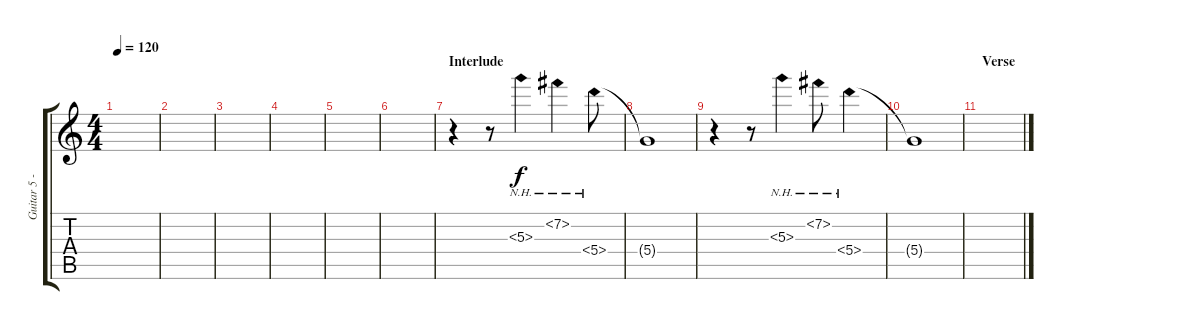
\track ("Guitar 5 - Electric" "Guitar 5 -") {instrument electricguitarclean}
\staff {score tabs}
\tuning (E4 B3 G3 D3 A2 E2) {hide}
\ts (4 4)
\tempo 120
\clef g2
\ks c
|
|
|
|
|
|
\section ("" "Interlude")
r.4 r.8 5.3{nh}.4 7.2{nh}.4 5.4{nh}.8 |
5.4{t}.1 |
r.4 r.8 5.3{nh}.4 7.2{nh}.8 5.4{nh}.4 |
5.4{t}.1 |
\section ("" "Verse")
